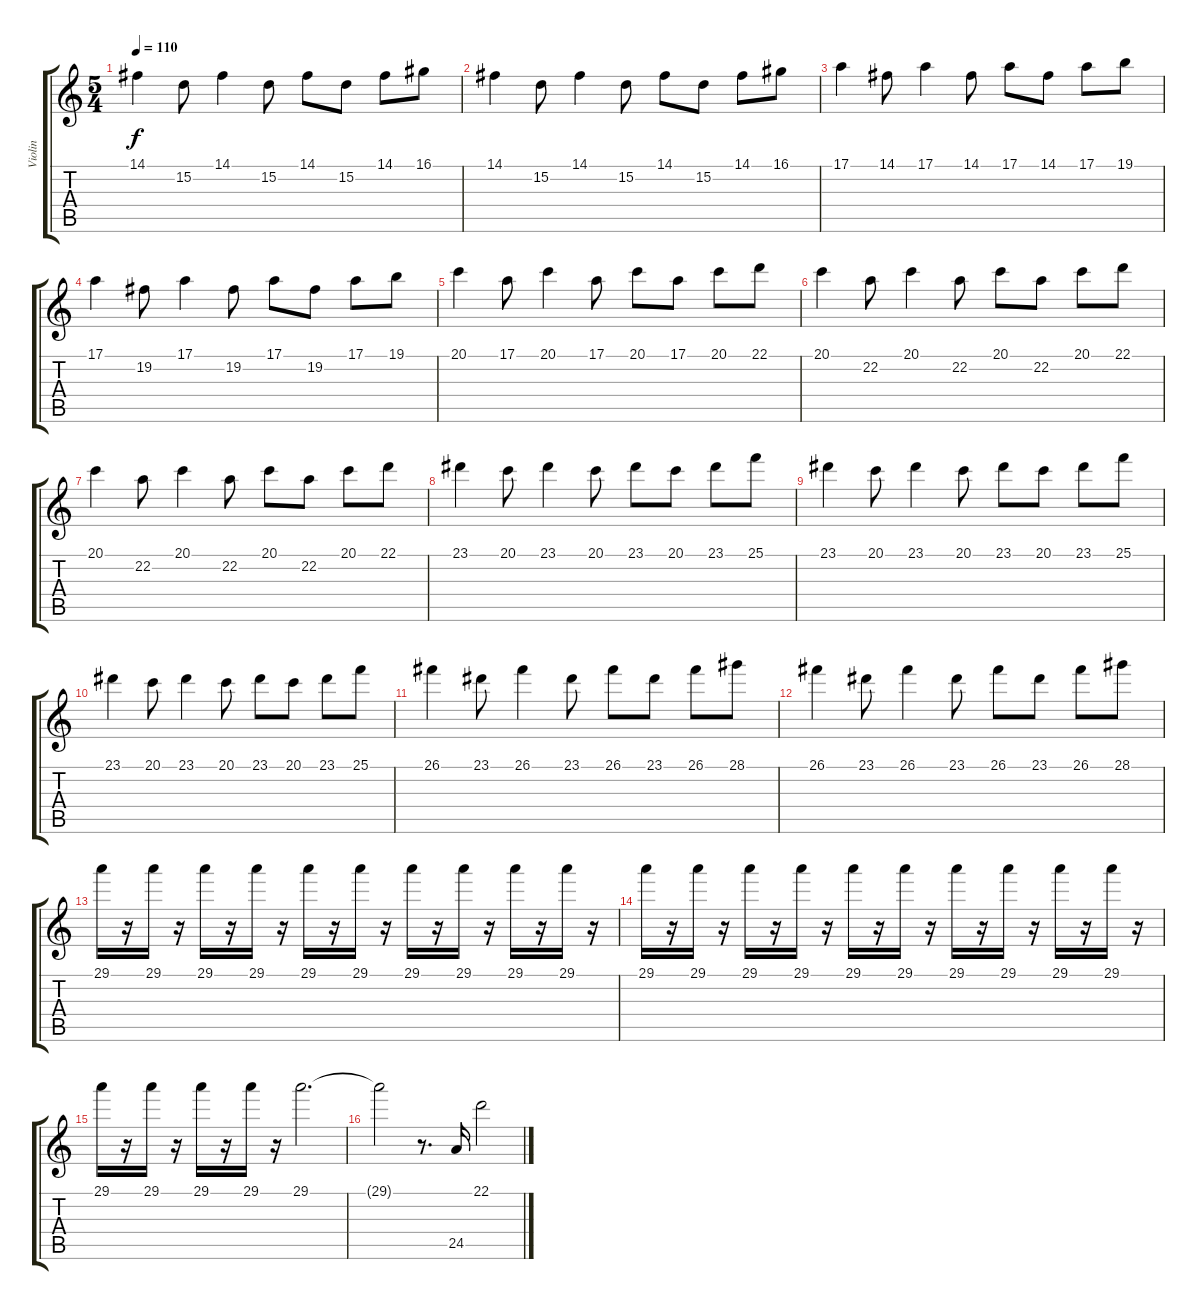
\track ("Violin" "Violin") {instrument synthstrings1}
\staff {score tabs}
\tuning (E4 B3 G3 D3 A2 E2) {hide}
\ts (5 4)
\tempo 110
\clef g2
\ks c
14.1.4{dy f} 15.2.8 14.1.4 15.2.8 14.1.8 15.2.8 14.1.8 16.1.8 |
14.1.4 15.2.8 14.1.4 15.2.8 14.1.8 15.2.8 14.1.8 16.1.8 |
17.1.4 14.1.8 17.1.4 14.1.8 17.1.8 14.1.8 17.1.8 19.1.8 |
17.1.4 19.2.8 17.1.4 19.2.8 17.1.8 19.2.8 17.1.8 19.1.8 |
20.1.4 17.1.8 20.1.4 17.1.8 20.1.8 17.1.8 20.1.8 22.1.8 |
20.1.4 22.2.8 20.1.4 22.2.8 20.1.8 22.2.8 20.1.8 22.1.8 |
20.1.4 22.2.8 20.1.4 22.2.8 20.1.8 22.2.8 20.1.8 22.1.8 |
23.1.4 20.1.8 23.1.4 20.1.8 23.1.8 20.1.8 23.1.8 25.1.8 |
23.1.4 20.1.8 23.1.4 20.1.8 23.1.8 20.1.8 23.1.8 25.1.8 |
23.1.4 20.1.8 23.1.4 20.1.8 23.1.8 20.1.8 23.1.8 25.1.8 |
26.1.4 23.1.8 26.1.4 23.1.8 26.1.8 23.1.8 26.1.8 28.1.8 |
26.1.4 23.1.8 26.1.4 23.1.8 26.1.8 23.1.8 26.1.8 28.1.8 |
29.1.16 r.16 29.1.16 r.16 29.1.16 r.16 29.1.16 r.16 29.1.16 r.16 29.1.16 r.16 29.1.16 r.16 29.1.16 r.16 29.1.16 r.16 29.1.16 r.16 |
29.1.16 r.16 29.1.16 r.16 29.1.16 r.16 29.1.16 r.16 29.1.16 r.16 29.1.16 r.16 29.1.16 r.16 29.1.16 r.16 29.1.16 r.16 29.1.16 r.16 |
29.1.16 r.16 29.1.16 r.16 29.1.16 r.16 29.1.16 r.16 29.1.2{d} |
29.1{t}.2 r.8{d} 24.5.16 22.1.2
